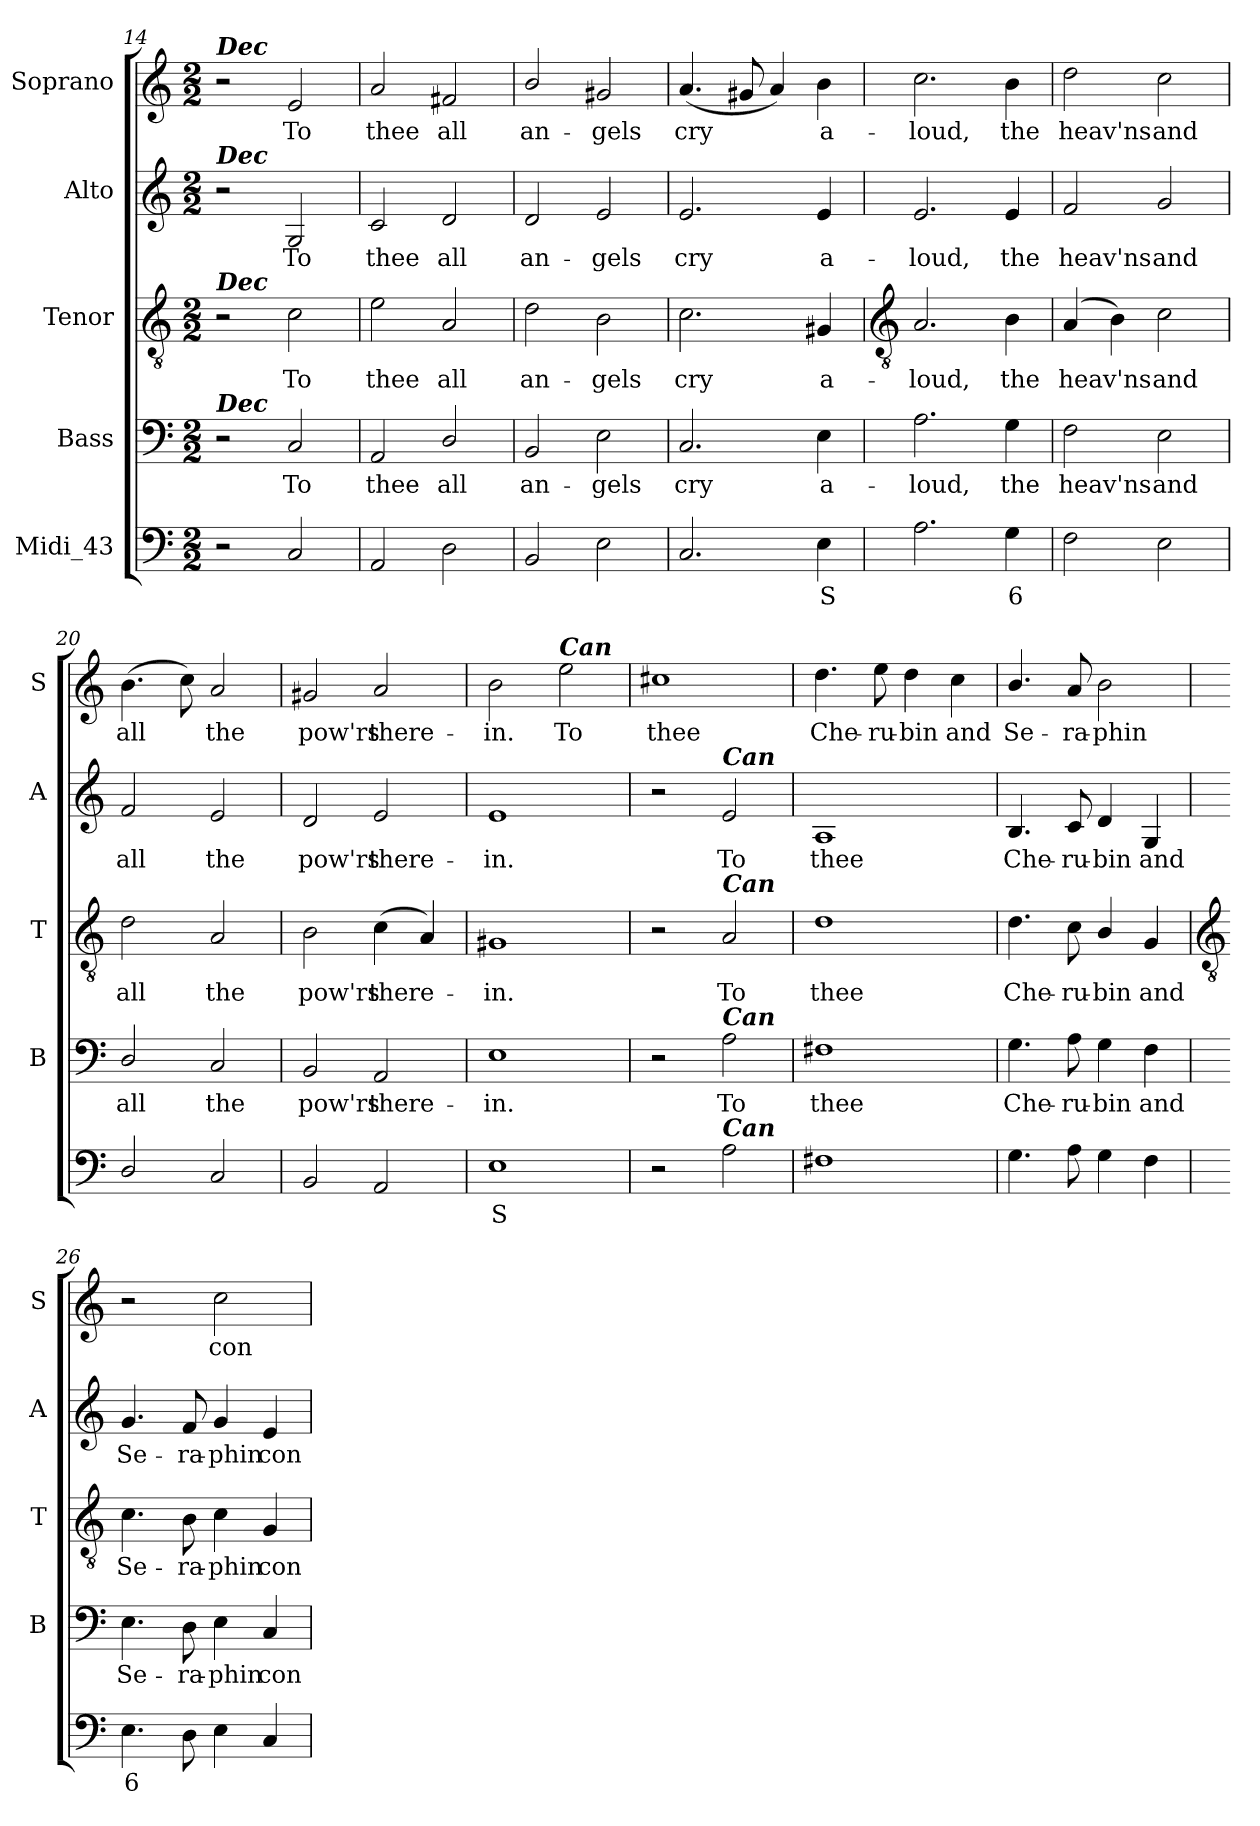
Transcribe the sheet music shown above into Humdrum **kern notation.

**kern	**text	**kern	**text	**kern	**text	**kern	**text	**kern	**text
*part5	*part5	*part4	*part4	*part3	*part3	*part2	*part2	*part1	*part1
*staff5	*staff5	*staff4	*staff4	*staff3	*staff3	*staff2	*staff2	*staff1	*staff1
*I"Midi_43	*	*I"Bass	*	*I"Tenor	*	*I"Alto	*	*I"Soprano	*
*	*	*I'B	*	*I'T	*	*I'A	*	*I'S	*
*clefF4	*	*clefF4	*	*clefGv2	*	*clefG2	*	*clefG2	*
*k[]	*	*k[]	*	*k[]	*	*k[]	*	*k[]	*
*C:	*	*C:	*	*C:	*	*C:	*	*C:	*
*M2/2	*	*M2/2	*	*M2/2	*	*M2/2	*	*M2/2	*
=14	=14	=14	=14	=14	=14	=14	=14	=14	=14
!	!	!	!	!	!	!	!	!LO:TX:a:Bi:t=Dec	!
!	!	!	!	!	!	!LO:TX:a:Bi:t=Dec	!	!	!
!	!	!	!	!LO:TX:a:Bi:t=Dec	!	!	!	!	!
!	!	!LO:TX:a:Bi:t=Dec	!	!	!	!	!	!	!
2r	.	2r	.	2r	.	2r	.	2r	.
!	!	!	!LO:LY:b	!	!LO:LY:b	!	!LO:LY:b	!	!LO:LY:b
2C	.	2C	To	2c	To	2G	To	2e	To
=15	=15	=15	=15	=15	=15	=15	=15	=15	=15
!	!	!	!LO:LY:b	!	!LO:LY:b	!	!LO:LY:b	!	!LO:LY:b
2AA	.	2AA	thee	2e	thee	2c	thee	2a	thee
!	!	!	!LO:LY:b	!	!LO:LY:b	!	!LO:LY:b	!	!LO:LY:b
2D	.	2D/	all	2A	all	2d	all	2f#X	all
=16	=16	=16	=16	=16	=16	=16	=16	=16	=16
!	!	!	!LO:LY:b	!	!LO:LY:b	!	!LO:LY:b	!	!LO:LY:b
2BB	.	2BB	an-	2d	an-	2d	an-	2b/	an-
!	!	!	!LO:LY:b	!	!LO:LY:b	!	!LO:LY:b	!	!LO:LY:b
2E	.	2E	-gels	2B	-gels	2e	-gels	2g#X	-gels
=17	=17	=17	=17	=17	=17	=17	=17	=17	=17
!	!	!	!LO:LY:b	!	!LO:LY:b	!	!LO:LY:b	!	!LO:LY:b
2.C	.	2.C	cry	2.c	cry	2.e	cry	(<4.a	cry
.	.	.	.	.	.	.	.	8g#X	.
.	.	.	.	.	.	.	.	4a)	.
!	!LO:LY:b	!	!LO:LY:b	!	!LO:LY:b	!	!LO:LY:b	!	!LO:LY:b
4E	S	4E	a-	4G#X	a-	4e	a-	4b	a-
!!LO:LB:g=z
=18	=18	=18	=18	=18	=18	=18	=18	=18	=18
*	*	*	*	*clefGv2	*	*	*	*	*
!	!	!	!LO:LY:b	!	!LO:LY:b	!	!LO:LY:b	!	!LO:LY:b
2.A	.	2.A	-loud,	2.A	-loud,	2.e	-loud,	2.cc	-loud,
!	!LO:LY:b	!	!LO:LY:b	!	!LO:LY:b	!	!LO:LY:b	!	!LO:LY:b
4G	6	4G	the	4B	the	4e	the	4b	the
=19	=19	=19	=19	=19	=19	=19	=19	=19	=19
!	!	!	!LO:LY:b	!	!LO:LY:b	!	!LO:LY:b	!	!LO:LY:b
2F	.	2F	heav'ns	(<4A	heav'ns	2f	heav'ns	2dd	heav'ns
.	.	.	.	4B)	.	.	.	.	.
!	!	!	!LO:LY:b	!	!LO:LY:b	!	!LO:LY:b	!	!LO:LY:b
2E	.	2E	and	2c	and	2g	and	2cc	and
=20	=20	=20	=20	=20	=20	=20	=20	=20	=20
!	!	!	!LO:LY:b	!	!LO:LY:b	!	!LO:LY:b	!	!LO:LY:b
2D/	.	2D/	all	2d	all	2f	all	(>4.b	all
.	.	.	.	.	.	.	.	8cc)	.
!	!	!	!LO:LY:b	!	!LO:LY:b	!	!LO:LY:b	!	!LO:LY:b
2C	.	2C	the	2A	the	2e	the	2a	the
=21	=21	=21	=21	=21	=21	=21	=21	=21	=21
!	!	!	!LO:LY:b	!	!LO:LY:b	!	!LO:LY:b	!	!LO:LY:b
2BB	.	2BB	pow'rs	2B	pow'rs	2d	pow'rs	2g#X	pow'rs
!	!	!	!LO:LY:b	!	!LO:LY:b	!	!LO:LY:b	!	!LO:LY:b
2AA	.	2AA	there-	(<4c	there-	2e	there-	2a	there-
.	.	.	.	4A)	.	.	.	.	.
=22	=22	=22	=22	=22	=22	=22	=22	=22	=22
!	!LO:LY:b	!	!LO:LY:b	!	!LO:LY:b	!	!LO:LY:b	!	!LO:LY:b
1E	S	1E	-in.	1G#X	in.	1e	-in.	2b	-in.
!	!	!	!	!	!	!	!	!LO:TX:a:Bi:t=Can	!
!	!	!	!	!	!	!	!	!	!LO:LY:b
.	.	.	.	.	.	.	.	2ee	To
=23	=23	=23	=23	=23	=23	=23	=23	=23	=23
!	!	!	!	!	!	!	!	!	!LO:LY:b
2r	.	2r	.	2r	.	2r	.	1cc#X	thee
!	!	!	!	!	!	!LO:TX:a:Bi:t=Can	!	!	!
!	!	!	!	!LO:TX:a:Bi:t=Can	!	!	!	!	!
!	!	!LO:TX:a:Bi:t=Can	!	!	!	!	!	!	!
!LO:TX:a:Bi:t=Can	!	!	!	!	!	!	!	!	!
!	!	!	!LO:LY:b	!	!LO:LY:b	!	!LO:LY:b	!	!
2A	.	2A	To	2A	To	2e	To	.	.
=24	=24	=24	=24	=24	=24	=24	=24	=24	=24
!	!	!	!LO:LY:b	!	!LO:LY:b	!	!LO:LY:b	!	!LO:LY:b
1F#X	.	1F#X	thee	1d	thee	1A	thee	4.dd	Che-
!	!	!	!	!	!	!	!	!	!LO:LY:b
.	.	.	.	.	.	.	.	8ee	-ru-
!	!	!	!	!	!	!	!	!	!LO:LY:b
.	.	.	.	.	.	.	.	4dd	-bin
!	!	!	!	!	!	!	!	!	!LO:LY:b
.	.	.	.	.	.	.	.	4cc	and
=25	=25	=25	=25	=25	=25	=25	=25	=25	=25
!	!	!	!LO:LY:b	!	!LO:LY:b	!	!LO:LY:b	!	!LO:LY:b
4.G	.	4.G	Che-	4.d	Che-	4.B	Che-	4.b/	Se-
!	!	!	!LO:LY:b	!	!LO:LY:b	!	!LO:LY:b	!	!LO:LY:b
8A	.	8A	-ru-	8c	-ru-	8c	-ru-	8a	-ra-
!	!	!	!LO:LY:b	!	!LO:LY:b	!	!LO:LY:b	!	!LO:LY:b
4G	.	4G	-bin	4B/	-bin	4d	-bin	2b	-phin
!	!	!	!LO:LY:b	!	!LO:LY:b	!	!LO:LY:b	!	!
4F	.	4F	and	4G	and	4G	and	.	.
!!LO:LB:g=z
=26	=26	=26	=26	=26	=26	=26	=26	=26	=26
*	*	*	*	*clefGv2	*	*	*	*	*
!	!LO:LY:b	!	!LO:LY:b	!	!LO:LY:b	!	!LO:LY:b	!	!
4.E	6	4.E	Se-	4.c	Se-	4.g	Se-	2r	.
!	!	!	!LO:LY:b	!	!LO:LY:b	!	!LO:LY:b	!	!
8D	.	8D	-ra-	8B	-ra-	8f	-ra-	.	.
!	!	!	!LO:LY:b	!	!LO:LY:b	!	!LO:LY:b	!	!LO:LY:b
4E	.	4E	-phin	4c	-phin	4g	-phin	2cc	con-
!	!	!	!LO:LY:b	!	!LO:LY:b	!	!LO:LY:b	!	!
4C	.	4C	con-	4G	con-	4e	con-	.	.
=	=	=	=	=	=	=	=	=	=
*-	*-	*-	*-	*-	*-	*-	*-	*-	*-
